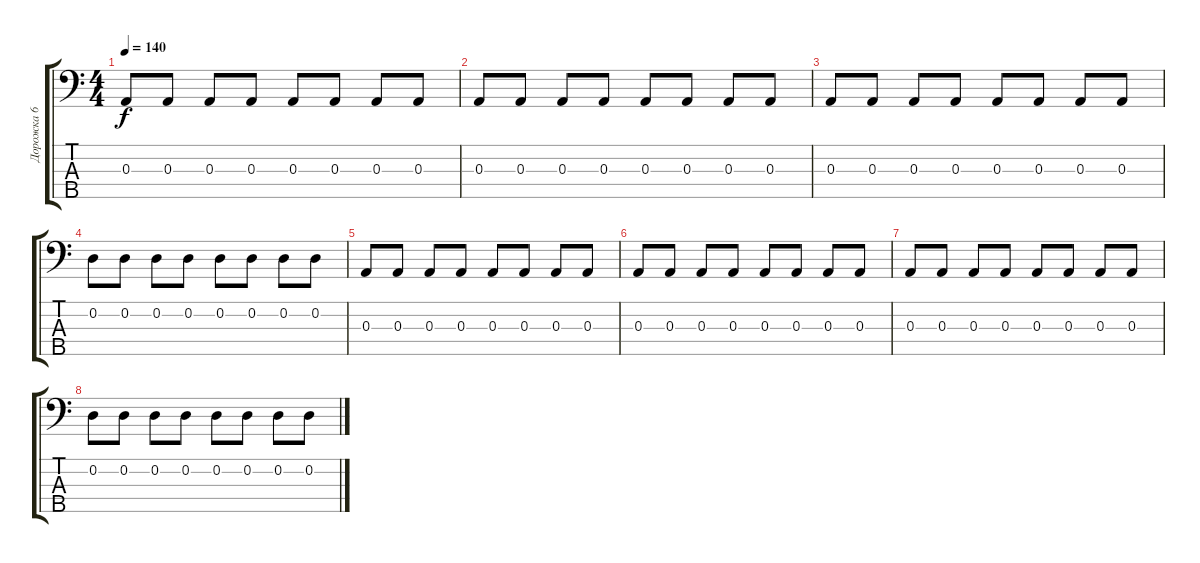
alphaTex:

\track ("Дорожка 6" "Дорожка 6") {instrument electricbasspick}
\staff {score tabs}
\tuning (G2 D2 A1 E1 B0) {hide}
\ts (4 4)
\tempo 140
\clef f4
\ks c
0.3.8{dy f} 0.3.8 0.3.8 0.3.8 0.3.8 0.3.8 0.3.8 0.3.8 |
0.3.8 0.3.8 0.3.8 0.3.8 0.3.8 0.3.8 0.3.8 0.3.8 |
0.3.8 0.3.8 0.3.8 0.3.8 0.3.8 0.3.8 0.3.8 0.3.8 |
0.2.8 0.2.8 0.2.8 0.2.8 0.2.8 0.2.8 0.2.8 0.2.8 |
0.3.8 0.3.8 0.3.8 0.3.8 0.3.8 0.3.8 0.3.8 0.3.8 |
0.3.8 0.3.8 0.3.8 0.3.8 0.3.8 0.3.8 0.3.8 0.3.8 |
0.3.8 0.3.8 0.3.8 0.3.8 0.3.8 0.3.8 0.3.8 0.3.8 |
0.2.8 0.2.8 0.2.8 0.2.8 0.2.8 0.2.8 0.2.8 0.2.8
